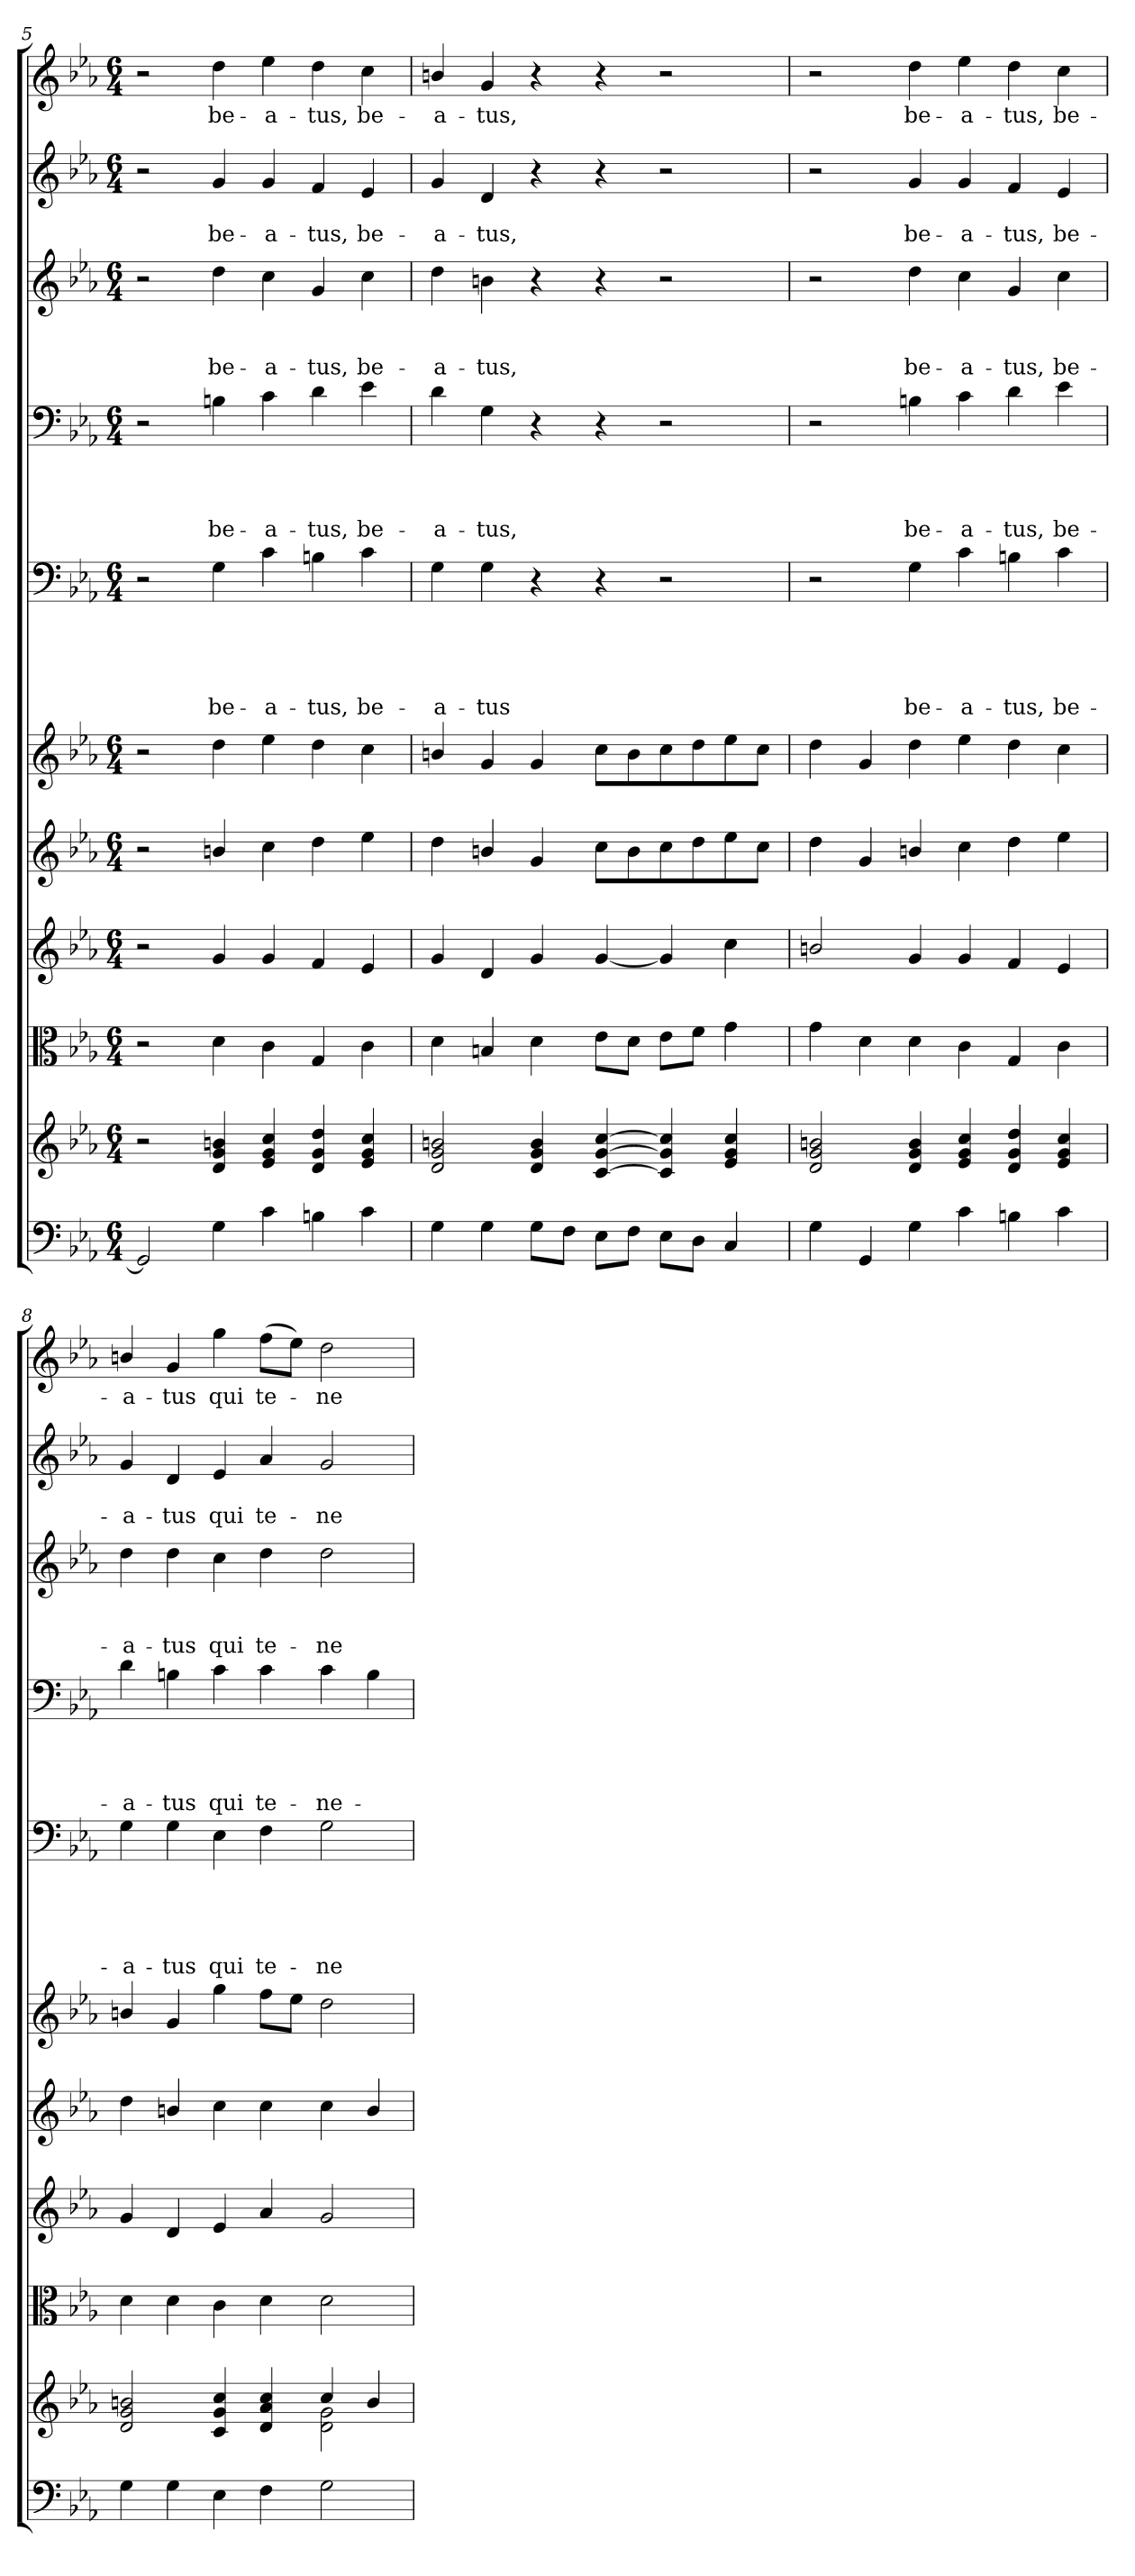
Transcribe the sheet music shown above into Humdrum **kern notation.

**kern	**kern	**kern	**kern	**kern	**kern	**kern	**text	**text	**text	**text	**text	**kern	**text	**text	**text	**text	**kern	**text	**text	**text	**kern	**text	**text	**kern	**text
*part11	*part10	*part9	*part8	*part7	*part6	*part5	*part5	*part5	*part5	*part5	*part5	*part4	*part4	*part4	*part4	*part4	*part3	*part3	*part3	*part3	*part2	*part2	*part2	*part1	*part1
*staff11	*staff10	*staff9	*staff8	*staff7	*staff6	*staff5	*staff5	*staff5	*staff5	*staff5	*staff5	*staff4	*staff4	*staff4	*staff4	*staff4	*staff3	*staff3	*staff3	*staff3	*staff2	*staff2	*staff2	*staff1	*staff1
*clefF4	*clefG2	*clefC3	*clefG2	*clefG2	*clefG2	*clefF4	*	*	*	*	*	*clefF4	*	*	*	*	*clefG2	*	*	*	*clefG2	*	*	*clefG2	*
*	*	*	*	*	*	*	*	*	*	*	*	*	*	*	*	*	*ITrd7c12	*	*	*	*	*	*	*	*
*k[b-e-a-]	*k[b-e-a-]	*k[b-e-a-]	*k[b-e-a-]	*k[b-e-a-]	*k[b-e-a-]	*k[b-e-a-]	*	*	*	*	*	*k[b-e-a-]	*	*	*	*	*k[b-e-a-]	*	*	*	*k[b-e-a-]	*	*	*k[b-e-a-]	*
*E-:	*E-:	*E-:	*E-:	*E-:	*E-:	*E-:	*	*	*	*	*	*E-:	*	*	*	*	*E-:	*	*	*	*E-:	*	*	*E-:	*
*M6/4	*M6/4	*M6/4	*M6/4	*M6/4	*M6/4	*M6/4	*	*	*	*	*	*M6/4	*	*	*	*	*M6/4	*	*	*	*M6/4	*	*	*M6/4	*
=5	=5	=5	=5	=5	=5	=5	=5	=5	=5	=5	=5	=5	=5	=5	=5	=5	=5	=5	=5	=5	=5	=5	=5	=5	=5
*	*^	*	*	*	*	*	*	*	*	*	*	*	*	*	*	*	*	*	*	*	*	*	*	*	*
*	*	*^	*	*	*	*	*	*	*	*	*	*	*	*	*	*	*	*	*	*	*	*	*	*	*	*
2GG/]	2r	1.ryy	1.ryy	2r	2r	2r	2r	2r	.	.	.	.	.	2r	.	.	.	.	2r	.	.	.	2r	.	.	2r	.
!	!	!	!	!	!	!	!	!	!	!	!	!	!LO:LY:b	!	!	!	!	!LO:LY:b	!	!	!	!LO:LY:b	!	!	!LO:LY:b	!	!LO:LY:b
4G\	4d/ 4g/ 4bn/	.	.	4d\	4g/	4bn/	4dd\	4G\	.	.	.	.	be-	4Bn\	.	.	.	be-	4d\	.	.	be-	4g/	.	be-	4dd\	be-
!	!	!	!	!	!	!	!	!	!	!	!	!	!LO:LY:b	!	!	!	!	!LO:LY:b	!	!	!	!LO:LY:b	!	!	!LO:LY:b	!	!LO:LY:b
4c\	4e-/ 4g/ 4cc/	.	.	4c\	4g/	4cc\	4ee-\	4c\	.	.	.	.	-a-	4c\	.	.	.	-a-	4c\	.	.	-a-	4g/	.	-a-	4ee-\	-a-
!	!	!	!	!	!	!	!	!	!	!	!	!	!LO:LY:b	!	!	!	!	!LO:LY:b	!	!	!	!LO:LY:b	!	!	!LO:LY:b	!	!LO:LY:b
4Bn\	4d/ 4g/ 4dd/	.	.	4G/	4f/	4dd\	4dd\	4Bn\	.	.	.	.	-tus,	4d\	.	.	.	-tus,	4G/	.	.	-tus,	4f/	.	-tus,	4dd\	-tus,
!	!	!	!	!	!	!	!	!	!	!	!	!	!LO:LY:b	!	!	!	!	!LO:LY:b	!	!	!	!LO:LY:b	!	!	!LO:LY:b	!	!LO:LY:b
4c\	4e-/ 4g/ 4cc/	.	.	4c\	4e-/	4ee-\	4cc\	4c\	.	.	.	.	be-	4e-\	.	.	.	be-	4c\	.	.	be-	4e-/	.	be-	4cc\	be-
!!LO:PB:g=z
=6	=6	=6	=6	=6	=6	=6	=6	=6	=6	=6	=6	=6	=6	=6	=6	=6	=6	=6	=6	=6	=6	=6	=6	=6	=6	=6	=6
!	!	!	!	!	!	!	!	!	!	!	!	!	!LO:LY:b	!	!	!	!	!LO:LY:b	!	!	!	!LO:LY:b	!	!	!LO:LY:b	!	!LO:LY:b
4G\	2d/ 2g/ 2bn/	1.ryy	1.ryy	4d\	4g/	4dd\	4bn/	4G\	.	.	.	.	-a-	4d\	.	.	.	-a-	4d\	.	.	-a-	4g/	.	-a-	4bn/	-a-
!	!	!	!	!	!	!	!	!	!	!	!	!	!LO:LY:b	!	!	!	!	!LO:LY:b	!	!	!	!LO:LY:b	!	!	!LO:LY:b	!	!LO:LY:b
4G\	.	.	.	4Bn/	4d/	4bn/	4g/	4G\	.	.	.	.	-tus	4G\	.	.	.	-tus,	4Bn\	.	.	-tus,	4d/	.	-tus,	4g/	-tus,
8G\L	4d/ 4g/ 4b/	.	.	4d\	4g/	4g/	4g/	4r	.	.	.	.	.	4r	.	.	.	.	4r	.	.	.	4r	.	.	4r	.
8F\J	.	.	.	.	.	.	.	.	.	.	.	.	.	.	.	.	.	.	.	.	.	.	.	.	.	.	.
8E-\L	[<4c/ [<4g/ [>4cc/	.	.	8e-\L	[<4g/	8cc\L	8cc\L	4r	.	.	.	.	.	4r	.	.	.	.	4r	.	.	.	4r	.	.	4r	.
8F\J	.	.	.	8d\J	.	8b\	8b\	.	.	.	.	.	.	.	.	.	.	.	.	.	.	.	.	.	.	.	.
8E-\L	4c/] 4g/] 4cc/]	.	.	8e-\L	4g/]	8cc\	8cc\	2r	.	.	.	.	.	2r	.	.	.	.	2r	.	.	.	2r	.	.	2r	.
8D\J	.	.	.	8f\J	.	8dd\	8dd\	.	.	.	.	.	.	.	.	.	.	.	.	.	.	.	.	.	.	.	.
4C/	4e-/ 4g/ 4cc/	.	.	4g\	4cc\	8ee-\	8ee-\	.	.	.	.	.	.	.	.	.	.	.	.	.	.	.	.	.	.	.	.
.	.	.	.	.	.	8cc\J	8cc\J	.	.	.	.	.	.	.	.	.	.	.	.	.	.	.	.	.	.	.	.
=7	=7	=7	=7	=7	=7	=7	=7	=7	=7	=7	=7	=7	=7	=7	=7	=7	=7	=7	=7	=7	=7	=7	=7	=7	=7	=7	=7
4G\	2d/ 2g/ 2bn/	1.ryy	1.ryy	4g\	2bn/	4dd\	4dd\	2r	.	.	.	.	.	2r	.	.	.	.	2r	.	.	.	2r	.	.	2r	.
4GG/	.	.	.	4d\	.	4g/	4g/	.	.	.	.	.	.	.	.	.	.	.	.	.	.	.	.	.	.	.	.
!	!	!	!	!	!	!	!	!	!	!	!	!	!LO:LY:b	!	!	!	!	!LO:LY:b	!	!	!	!LO:LY:b	!	!	!LO:LY:b	!	!LO:LY:b
4G\	4d/ 4g/ 4b/	.	.	4d\	4g/	4bn/	4dd\	4G\	.	.	.	.	be-	4Bn\	.	.	.	be-	4d\	.	.	be-	4g/	.	be-	4dd\	be-
!	!	!	!	!	!	!	!	!	!	!	!	!	!LO:LY:b	!	!	!	!	!LO:LY:b	!	!	!	!LO:LY:b	!	!	!LO:LY:b	!	!LO:LY:b
4c\	4e-/ 4g/ 4cc/	.	.	4c\	4g/	4cc\	4ee-\	4c\	.	.	.	.	-a-	4c\	.	.	.	-a-	4c\	.	.	-a-	4g/	.	-a-	4ee-\	-a-
!	!	!	!	!	!	!	!	!	!	!	!	!	!LO:LY:b	!	!	!	!	!LO:LY:b	!	!	!	!LO:LY:b	!	!	!LO:LY:b	!	!LO:LY:b
4Bn\	4d/ 4g/ 4dd/	.	.	4G/	4f/	4dd\	4dd\	4Bn\	.	.	.	.	-tus,	4d\	.	.	.	-tus,	4G/	.	.	-tus,	4f/	.	-tus,	4dd\	-tus,
!	!	!	!	!	!	!	!	!	!	!	!	!	!LO:LY:b	!	!	!	!	!LO:LY:b	!	!	!	!LO:LY:b	!	!	!LO:LY:b	!	!LO:LY:b
4c\	4e-/ 4g/ 4cc/	.	.	4c\	4e-/	4ee-\	4cc\	4c\	.	.	.	.	be-	4e-\	.	.	.	be-	4c\	.	.	be-	4e-/	.	be-	4cc\	be-
=8	=8	=8	=8	=8	=8	=8	=8	=8	=8	=8	=8	=8	=8	=8	=8	=8	=8	=8	=8	=8	=8	=8	=8	=8	=8	=8	=8
!	!	!	!	!	!	!	!	!	!	!	!	!	!LO:LY:b	!	!	!	!	!LO:LY:b	!	!	!	!LO:LY:b	!	!	!LO:LY:b	!	!LO:LY:b
4G\	2d/ 2g/ 2bn/	1ryy	1.ryy	4d\	4g/	4dd\	4bn/	4G\	.	.	.	.	-a-	4d\	.	.	.	-a-	4d\	.	.	-a-	4g/	.	-a-	4bn/	-a-
!	!	!	!	!	!	!	!	!	!	!	!	!	!LO:LY:b	!	!	!	!	!LO:LY:b	!	!	!	!LO:LY:b	!	!	!LO:LY:b	!	!LO:LY:b
4G\	.	.	.	4d\	4d/	4bn/	4g/	4G\	.	.	.	.	-tus	4Bn\	.	.	.	-tus	4d\	.	.	-tus	4d/	.	-tus	4g/	-tus
!	!	!	!	!	!	!	!	!	!	!	!	!	!LO:LY:b	!	!	!	!	!LO:LY:b	!	!	!	!LO:LY:b	!	!	!LO:LY:b	!	!LO:LY:b
4E-\	4c/ 4g/ 4cc/	.	.	4c\	4e-/	4cc\	4gg\	4E-\	.	.	.	.	qui	4c\	.	.	.	qui	4c\	.	.	qui	4e-/	.	qui	4gg\	qui
!	!	!	!	!	!	!	!	!	!	!	!	!	!LO:LY:b	!	!	!	!	!LO:LY:b	!	!	!	!LO:LY:b	!	!	!LO:LY:b	!	!LO:LY:b
4F\	4d/ 4a-/ 4cc/	.	.	4d\	4a-/	4cc\	8ff\L	4F\	.	.	.	.	te-	4c\	.	.	.	te-	4d\	.	.	te-	4a-/	.	te-	(>8ff\L	te-
.	.	.	.	.	.	.	8ee-\J	.	.	.	.	.	.	.	.	.	.	.	.	.	.	.	.	.	.	8ee-\J)	.
!	!	!	!	!	!	!	!	!	!	!	!	!	!LO:LY:b	!	!	!	!	!LO:LY:b	!	!	!	!LO:LY:b	!	!	!LO:LY:b	!	!LO:LY:b
2G\	4cc/	2d\ 2g\	.	2d\	2g/	4cc\	2dd\	2G\	.	.	.	.	-ne-	4c\	.	.	.	-ne-	2d\	.	.	-ne-	2g/	.	-ne-	2dd\	-ne-
.	4b/	.	.	.	.	4b/	.	.	.	.	.	.	.	4B\	.	.	.	.	.	.	.	.	.	.	.	.	.
*	*v	*v	*v	*	*	*	*	*	*	*	*	*	*	*	*	*	*	*	*	*	*	*	*	*	*	*	*
=	=	=	=	=	=	=	=	=	=	=	=	=	=	=	=	=	=	=	=	=	=	=	=	=	=
*-	*-	*-	*-	*-	*-	*-	*-	*-	*-	*-	*-	*-	*-	*-	*-	*-	*-	*-	*-	*-	*-	*-	*-	*-	*-
